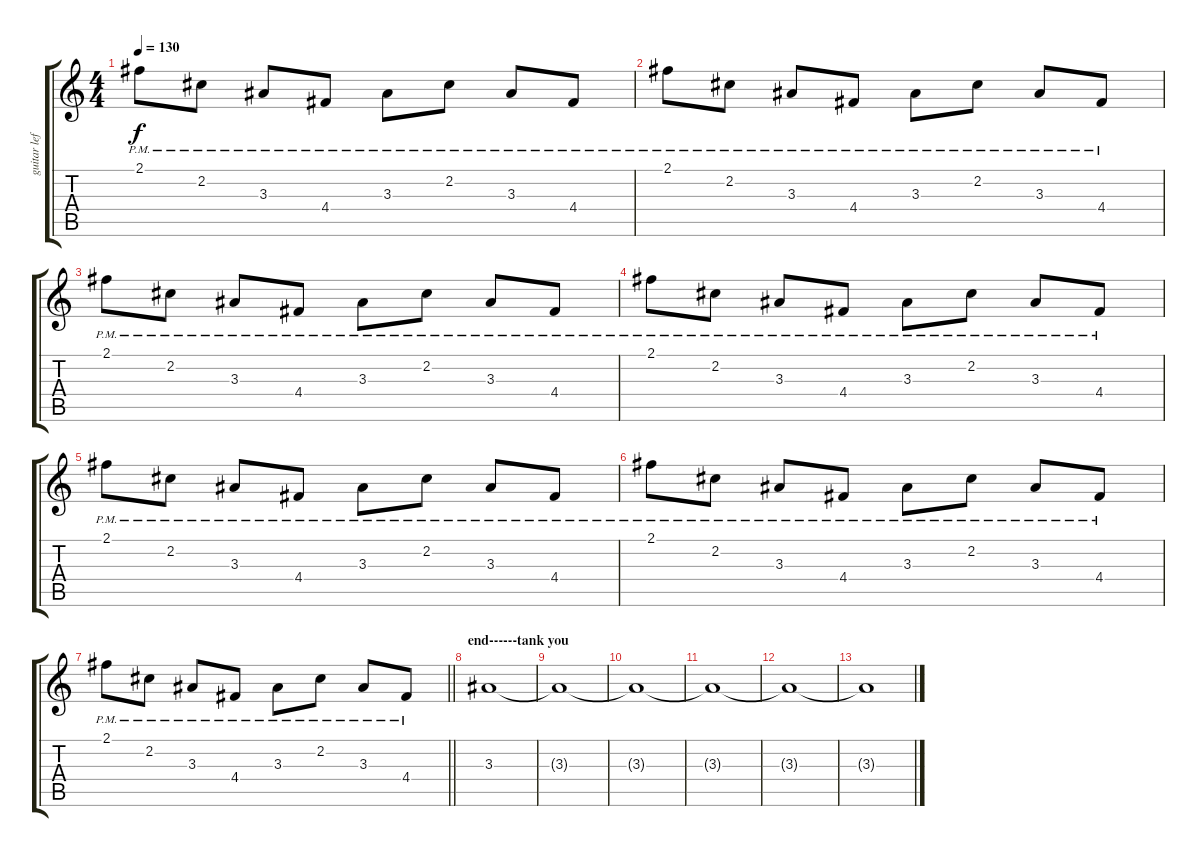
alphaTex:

\track ("guitar left" "guitar lef") {instrument electricguitarmuted}
\staff {score tabs}
\tuning (E4 B3 G3 D3 A2 E2) {hide}
\ts (4 4)
\tempo 130
\clef g2
\ks c
2.1{pm}.8{dy f} 2.2{pm}.8 3.3{pm}.8 4.4{pm}.8 3.3{pm}.8 2.2{pm}.8 3.3{pm}.8 4.4{pm}.8 |
2.1{pm}.8 2.2{pm}.8 3.3{pm}.8 4.4{pm}.8 3.3{pm}.8 2.2{pm}.8 3.3{pm}.8 4.4{pm}.8 |
2.1{pm}.8 2.2{pm}.8 3.3{pm}.8 4.4{pm}.8 3.3{pm}.8 2.2{pm}.8 3.3{pm}.8 4.4{pm}.8 |
2.1{pm}.8 2.2{pm}.8 3.3{pm}.8 4.4{pm}.8 3.3{pm}.8 2.2{pm}.8 3.3{pm}.8 4.4{pm}.8 |
2.1{pm}.8 2.2{pm}.8 3.3{pm}.8 4.4{pm}.8 3.3{pm}.8 2.2{pm}.8 3.3{pm}.8 4.4{pm}.8 |
2.1{pm}.8 2.2{pm}.8 3.3{pm}.8 4.4{pm}.8 3.3{pm}.8 2.2{pm}.8 3.3{pm}.8 4.4{pm}.8 |
\barLineRight lightlight
2.1{pm}.8 2.2{pm}.8 3.3{pm}.8 4.4{pm}.8 3.3{pm}.8 2.2{pm}.8 3.3{pm}.8 4.4{pm}.8 |
\section ("" "end------tank you")
3.3.1{txt ""} |
3.3{t}.1 |
3.3{t}.1{volume 0} |
3.3{t}.1 |
3.3{t}.1 |
3.3{t}.1
